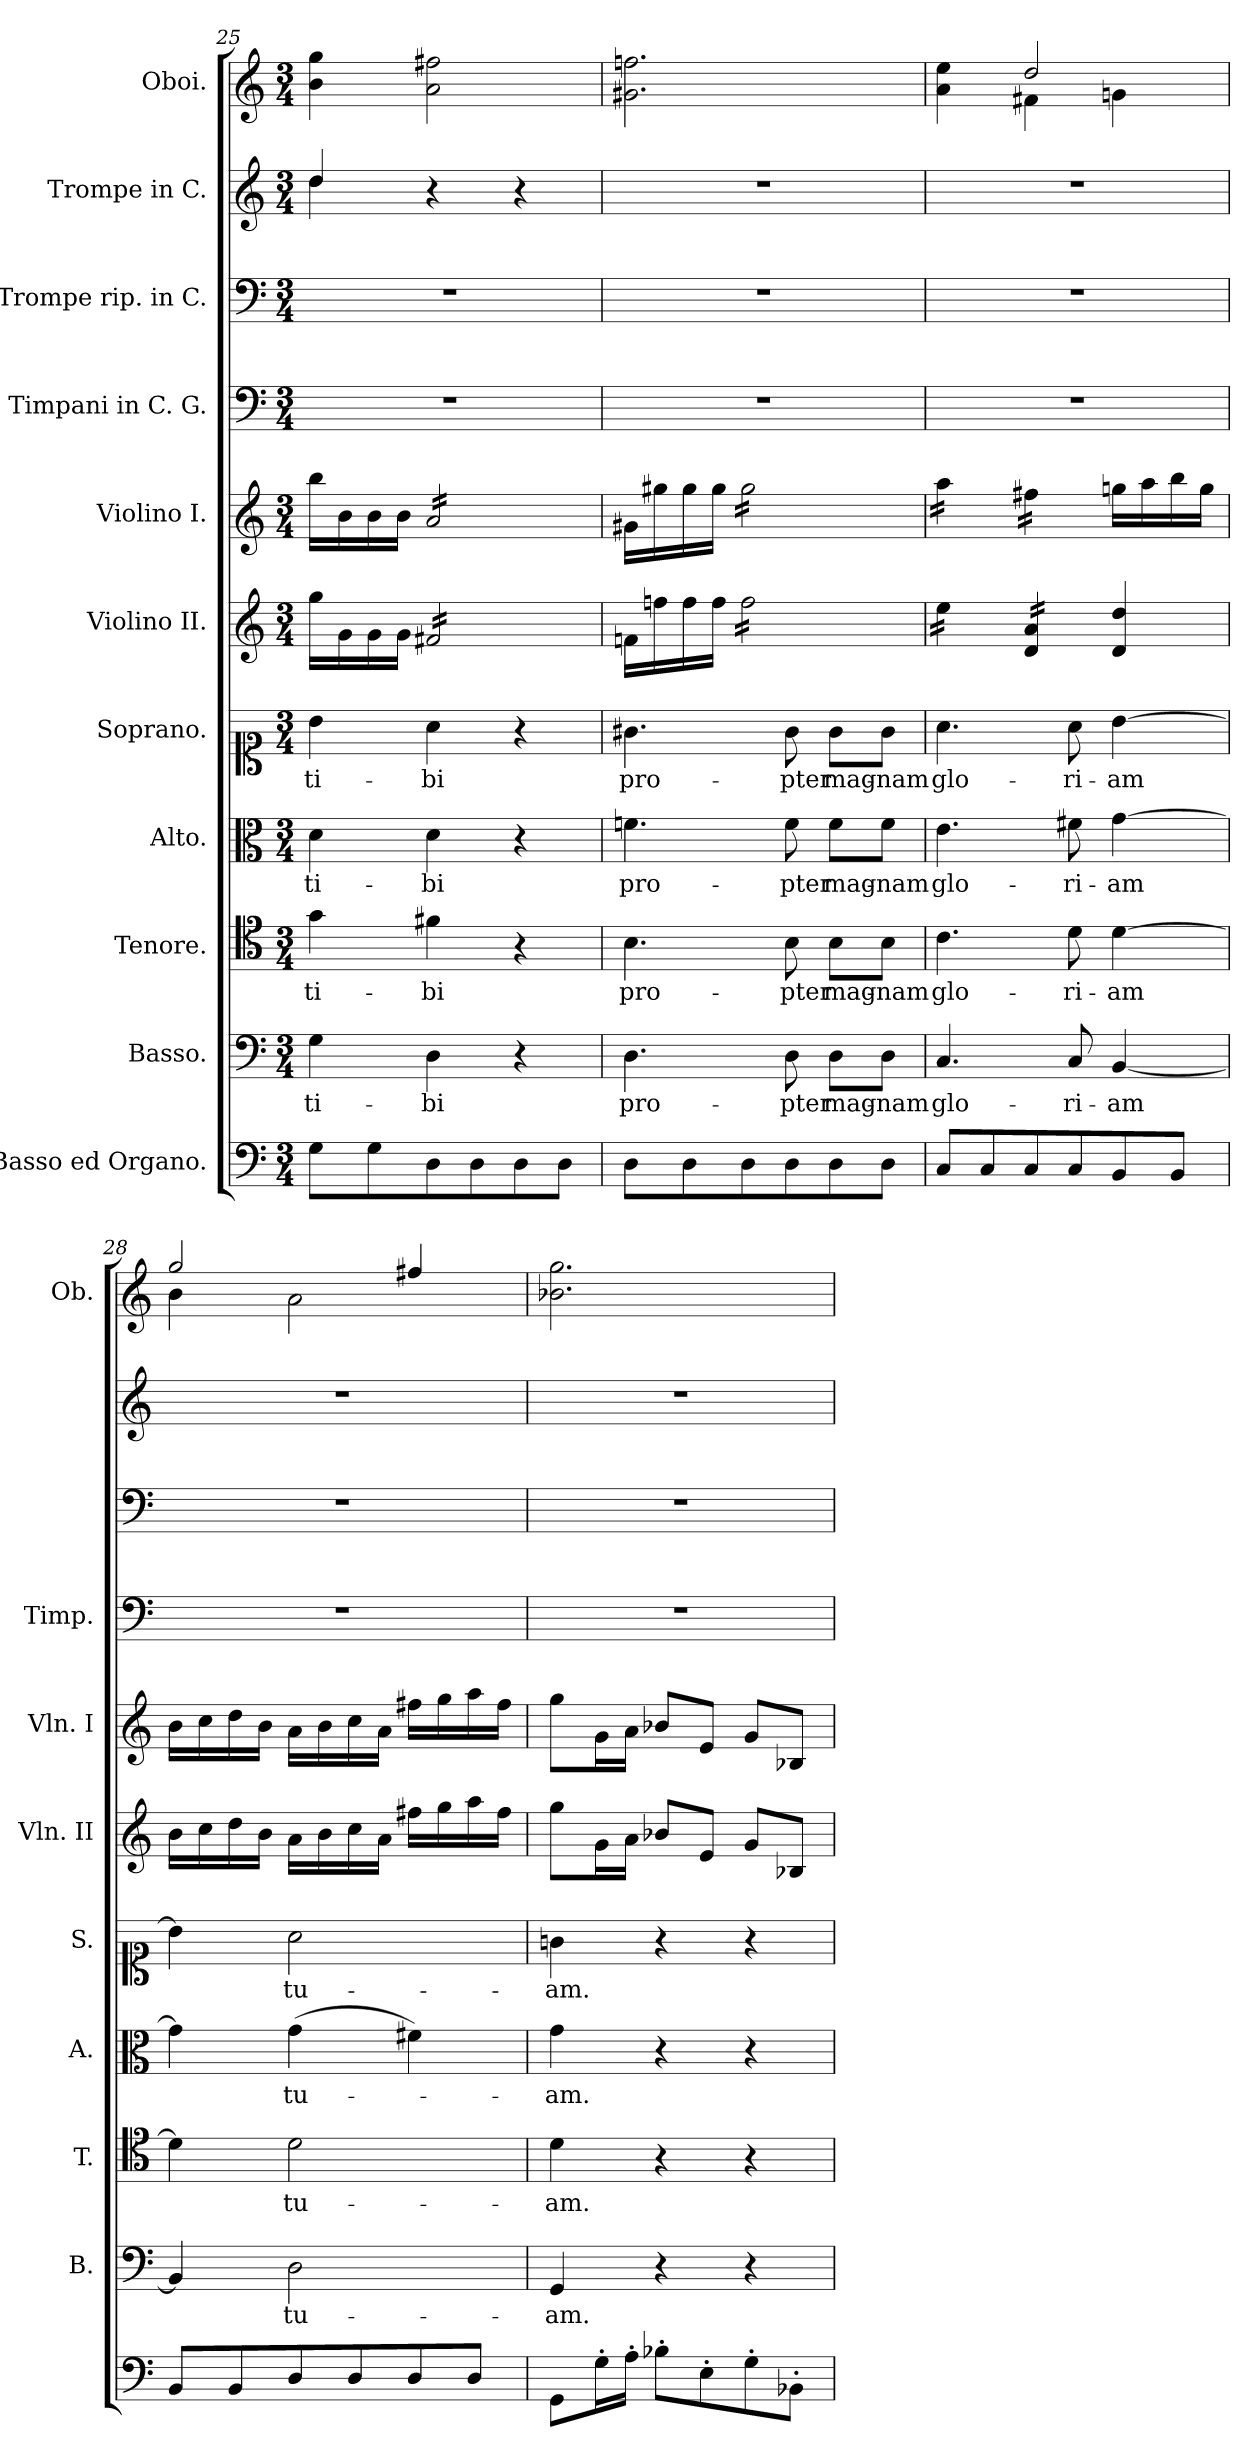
**kern	**kern	**text	**kern	**text	**kern	**text	**kern	**text	**kern	**kern	**kern	**kern	**kern	**kern
*part11	*part10	*part10	*part9	*part9	*part8	*part8	*part7	*part7	*part6	*part5	*part4	*part3	*part2	*part1
*staff11	*staff10	*staff10	*staff9	*staff9	*staff8	*staff8	*staff7	*staff7	*staff6	*staff5	*staff4	*staff3	*staff2	*staff1
*I"Basso ed  Organo.	*I"Basso.	*	*I"Tenore.	*	*I"Alto.	*	*I"Soprano.	*	*I"Violino II.	*I"Violino I.	*I"Timpani in C. G.	*I"Trompe rip. in C.	*I"Trompe in C.	*I"Oboi.
*	*I'B.	*	*I'T.	*	*I'A.	*	*I'S.	*	*I'Vln. II	*I'Vln. I	*I'Timp.	*	*	*I'Ob.
*clefF4	*clefF4	*	*clefC4	*	*clefC3	*	*clefC1	*	*clefG2	*clefG2	*clefF4	*clefF4	*clefG2	*clefG2
*k[]	*k[]	*	*k[]	*	*k[]	*	*k[]	*	*k[]	*k[]	*k[]	*k[]	*k[]	*k[]
*M3/4	*M3/4	*	*M3/4	*	*M3/4	*	*M3/4	*	*M3/4	*M3/4	*M3/4	*M3/4	*M3/4	*M3/4
=25	=25	=25	=25	=25	=25	=25	=25	=25	=25	=25	=25	=25	=25	=25
!	!	!LO:LY:b	!	!LO:LY:b	!	!LO:LY:b	!	!LO:LY:b	!	!	!	!	!	!
*	*	*	*	*	*	*	*	*	*	*	*	*	*^	*
8G\L	4G\	ti-	4g\	ti-	4d\	ti-	4b\	ti-	16gg\LL	16bb\LL	2.r	2.r	4dd/	4dd\	4b\ 4gg\
.	.	.	.	.	.	.	.	.	16g\	16b\	.	.	.	.	.
8G\	.	.	.	.	.	.	.	.	16g\	16b\	.	.	.	.	.
.	.	.	.	.	.	.	.	.	16g\JJ	16b\JJ	.	.	.	.	.
!	!	!LO:LY:b	!	!LO:LY:b	!	!LO:LY:b	!	!LO:LY:b	!	!	!	!	!	!	!
*	*	*	*	*	*	*	*	*	*tremolo	*	*	*	*	*	*
*	*	*	*	*	*	*	*	*	*	*tremolo	*	*	*	*	*
8D\	4D\	-bi	4f#X\	-bi	4d\	-bi	4a\	-bi	16f#X/LL	16a/LL	.	.	4r	4ryy	2a\ 2ff#X\
.	.	.	.	.	.	.	.	.	16f#X/	16a/	.	.	.	.	.
8D\	.	.	.	.	.	.	.	.	16f#X/	16a/	.	.	.	.	.
.	.	.	.	.	.	.	.	.	16f#X/	16a/	.	.	.	.	.
8D\	4r	.	4r	.	4r	.	4r	.	16f#X/	16a/	.	.	4r	4ryy	.
.	.	.	.	.	.	.	.	.	16f#X/	16a/	.	.	.	.	.
8D\J	.	.	.	.	.	.	.	.	16f#X/	16a/	.	.	.	.	.
.	.	.	.	.	.	.	.	.	16f#X/JJ	16a/JJ	.	.	.	.	.
*	*	*	*	*	*	*	*	*	*	*Xtremolo	*	*	*	*	*
*	*	*	*	*	*	*	*	*	*Xtremolo	*	*	*	*	*	*
*	*	*	*	*	*	*	*	*	*	*	*	*	*v	*v	*
=26	=26	=26	=26	=26	=26	=26	=26	=26	=26	=26	=26	=26	=26	=26
!	!	!LO:LY:b	!	!LO:LY:b	!	!LO:LY:b	!	!LO:LY:b	!	!	!	!	!	!
8D\L	4.D\	pro-	4.B\	pro-	4.fn\	pro-	4.g#X\	pro-	16fn\LL	16g#X\LL	2.r	2.r	2.r	2.g#X\ 2.ffn\
.	.	.	.	.	.	.	.	.	16ffn\	16gg#X\	.	.	.	.
8D\	.	.	.	.	.	.	.	.	16ff\	16gg#\	.	.	.	.
.	.	.	.	.	.	.	.	.	16ff\JJ	16gg#\JJ	.	.	.	.
*	*	*	*	*	*	*	*	*	*tremolo	*	*	*	*	*
*	*	*	*	*	*	*	*	*	*	*tremolo	*	*	*	*
8D\	.	.	.	.	.	.	.	.	16ff\LL	16gg#\LL	.	.	.	.
.	.	.	.	.	.	.	.	.	16ff\	16gg#\	.	.	.	.
!	!	!LO:LY:b	!	!LO:LY:b	!	!LO:LY:b	!	!LO:LY:b	!	!	!	!	!	!
8D\	8D\	-pter	8B\	-pter	8f\	-pter	8g#\	-pter	16ff\	16gg#\	.	.	.	.
.	.	.	.	.	.	.	.	.	16ff\	16gg#\	.	.	.	.
!	!	!LO:LY:b	!	!LO:LY:b	!	!LO:LY:b	!	!LO:LY:b	!	!	!	!	!	!
8D\	8D\L	mag-	8B\L	mag-	8f\L	mag-	8g#\L	mag-	16ff\	16gg#\	.	.	.	.
.	.	.	.	.	.	.	.	.	16ff\	16gg#\	.	.	.	.
!	!	!LO:LY:b	!	!LO:LY:b	!	!LO:LY:b	!	!LO:LY:b	!	!	!	!	!	!
8D\J	8D\J	-nam	8B\J	-nam	8f\J	-nam	8g#\J	-nam	16ff\	16gg#\	.	.	.	.
.	.	.	.	.	.	.	.	.	16ff\JJ	16gg#\JJ	.	.	.	.
=27	=27	=27	=27	=27	=27	=27	=27	=27	=27	=27	=27	=27	=27	=27
!	!	!LO:LY:b	!	!LO:LY:b	!	!LO:LY:b	!	!LO:LY:b	!	!	!	!	!	!
*	*	*	*	*	*	*	*	*	*	*	*	*	*	*^
8C/L	4.C/	glo-	4.c\	glo-	4.e\	glo-	4.a\	glo-	16ee\LL	16aa\LL	2.r	2.r	2.r	4a\ 4ee\	4ryy
.	.	.	.	.	.	.	.	.	16ee\	16aa\	.	.	.	.	.
8C/	.	.	.	.	.	.	.	.	16ee\	16aa\	.	.	.	.	.
.	.	.	.	.	.	.	.	.	16ee\JJ	16aa\JJ	.	.	.	.	.
8C/	.	.	.	.	.	.	.	.	16d/ 16a/LL	16ff#X\LL	.	.	.	2dd/	4f#X\
.	.	.	.	.	.	.	.	.	16d/ 16a/	16ff#X\	.	.	.	.	.
!	!	!LO:LY:b	!	!LO:LY:b	!	!LO:LY:b	!	!LO:LY:b	!	!	!	!	!	!	!
8C/	8C/	-ri-	8d\	-ri-	8f#X\	-ri-	8a\	-ri-	16d/ 16a/	16ff#X\	.	.	.	.	.
.	.	.	.	.	.	.	.	.	16d/ 16a/JJ	16ff#X\JJ	.	.	.	.	.
*	*	*	*	*	*	*	*	*	*	*Xtremolo	*	*	*	*	*
*	*	*	*	*	*	*	*	*	*Xtremolo	*	*	*	*	*	*
!	!	!LO:LY:b	!	!LO:LY:b	!	!LO:LY:b	!	!LO:LY:b	!	!	!	!	!	!	!
8BB/	[4BB/	-am	[4d\	-am	[4g\	-am	[4b\	-am	4d/ 4dd/	16ggn\LL	.	.	.	.	4gn\
.	.	.	.	.	.	.	.	.	.	16aa\	.	.	.	.	.
8BB/J	.	.	.	.	.	.	.	.	.	16bb\	.	.	.	.	.
.	.	.	.	.	.	.	.	.	.	16gg\JJ	.	.	.	.	.
=28	=28	=28	=28	=28	=28	=28	=28	=28	=28	=28	=28	=28	=28	=28	=28
8BB/L	4BB/]	.	4d\]	.	4g\]	.	4b\]	.	16b\LL	16b\LL	2.r	2.r	2.r	2gg/	4b\
.	.	.	.	.	.	.	.	.	16cc\	16cc\	.	.	.	.	.
8BB/	.	.	.	.	.	.	.	.	16dd\	16dd\	.	.	.	.	.
.	.	.	.	.	.	.	.	.	16b\JJ	16b\JJ	.	.	.	.	.
!	!	!LO:LY:b	!	!LO:LY:b	!	!LO:LY:b	!	!LO:LY:b	!	!	!	!	!	!	!
8D/	2D\	tu-	2d\	tu-	(>4g\	-tu-	2a\	tu-	16a\LL	16a\LL	.	.	.	.	2a\
.	.	.	.	.	.	.	.	.	16b\	16b\	.	.	.	.	.
8D/	.	.	.	.	.	.	.	.	16cc\	16cc\	.	.	.	.	.
.	.	.	.	.	.	.	.	.	16a\JJ	16a\JJ	.	.	.	.	.
8D/	.	.	.	.	4f#X\)	.	.	.	16ff#X\LL	16ff#X\LL	.	.	.	4ff#X/	.
.	.	.	.	.	.	.	.	.	16gg\	16gg\	.	.	.	.	.
8D/J	.	.	.	.	.	.	.	.	16aa\	16aa\	.	.	.	.	.
.	.	.	.	.	.	.	.	.	16ff#\JJ	16ff#\JJ	.	.	.	.	.
*	*	*	*	*	*	*	*	*	*	*	*	*	*	*v	*v
=29	=29	=29	=29	=29	=29	=29	=29	=29	=29	=29	=29	=29	=29	=29
!	!	!LO:LY:b	!	!LO:LY:b	!	!LO:LY:b	!	!LO:LY:b	!	!	!	!	!	!
8GG\L	4GG/	-am.	4d\	-am.	4g\	-am.	4gn\	-am.	8gg\L	8gg\L	2.r	2.r	2.r	2.b-X\ 2.gg\
16G'\L	.	.	.	.	.	.	.	.	16g\L	16g\L	.	.	.	.
16A'\JJ	.	.	.	.	.	.	.	.	16a\JJ	16a\JJ	.	.	.	.
8B-X'\L	4r	.	4r	.	4r	.	4r	.	8b-X/L	8b-X/L	.	.	.	.
8E'\	.	.	.	.	.	.	.	.	8e/J	8e/J	.	.	.	.
8G'\	4r	.	4r	.	4r	.	4r	.	8g/L	8g/L	.	.	.	.
8BB-X'\J	.	.	.	.	.	.	.	.	8B-X/J	8B-X/J	.	.	.	.
=	=	=	=	=	=	=	=	=	=	=	=	=	=	=
*-	*-	*-	*-	*-	*-	*-	*-	*-	*-	*-	*-	*-	*-	*-
